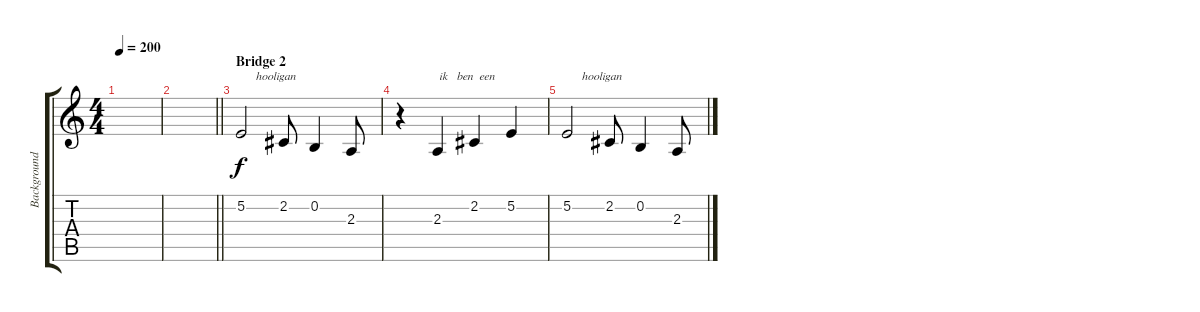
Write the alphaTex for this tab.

\track ("Background vocals" "Background") {instrument tremolostrings}
\staff {score tabs}
\tuning (E4 B3 G3 D3 A2 E2) {hide}
\ts (4 4)
\tempo 200
\clef g2
\ks c
|
\barLineRight lightlight
|
\section ("" "Bridge 2")
5.2.2{txt "     hooligan"} 2.2.8 0.2.4 2.3.8 |
r.4{txt "             ik   ben  een"} 2.3.4 2.2.4 5.2.4 |
5.2.2{txt "     hooligan"} 2.2.8 0.2.4 2.3.8
